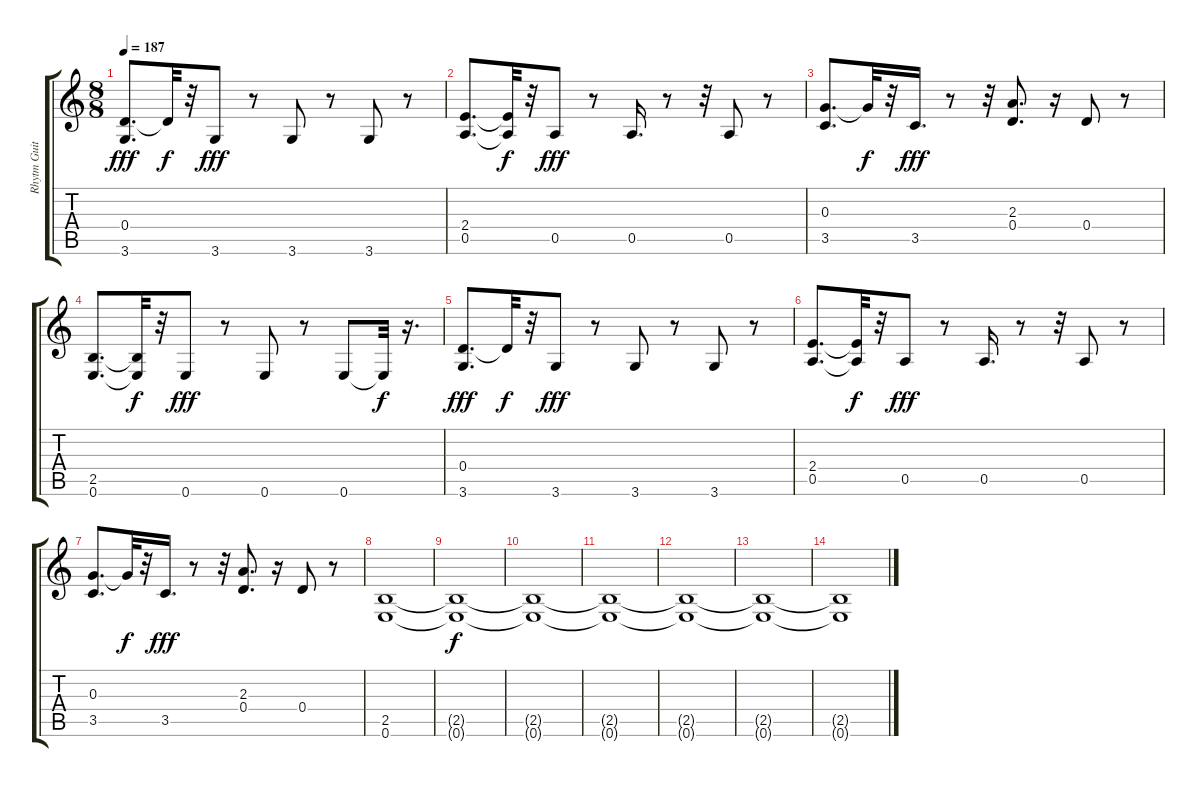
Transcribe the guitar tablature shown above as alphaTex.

\track ("Rhytm Guitar" "Rhytm Guit") {instrument distortionguitar}
\staff {score tabs}
\tuning (E4 B3 G3 D3 A2 E2) {hide}
\ts (8 8)
\tempo 187
\clef g2
\ks c
(0.4 3.6).8{d dy fff} 0.4{t}.32{dy f} r.32 3.6.8{dy fff} r.8 3.6.8 r.8 3.6.8 r.8 |
(2.4 0.5).8{d} (2.4{t} 0.5{t}).32{dy f} r.32 0.5.8{dy fff} r.8 0.5.16{d} r.8 r.32 0.5.8 r.8 |
(0.3 3.5).8{d} 0.3{t}.32{dy f} r.32 3.5.16{d dy fff} r.8 r.32 (2.3 0.4).8{d} r.16 0.4.8 r.8 |
(2.5 0.6).8{d} (2.5{t} 0.6{t}).32{dy f} r.32 0.6.8{dy fff} r.8 0.6.8 r.8 0.6.8 0.6{t}.32{dy f} r.16{d} |
(0.4 3.6).8{d dy fff} 0.4{t}.32{dy f} r.32 3.6.8{dy fff} r.8 3.6.8 r.8 3.6.8 r.8 |
(2.4 0.5).8{d} (2.4{t} 0.5{t}).32{dy f} r.32 0.5.8{dy fff} r.8 0.5.16{d} r.8 r.32 0.5.8 r.8 |
(0.3 3.5).8{d} 0.3{t}.32{dy f} r.32 3.5.16{d dy fff} r.8 r.32 (2.3 0.4).8{d} r.16 0.4.8 r.8 |
(2.5 0.6).1 |
(2.5{t} 0.6{t}).1{dy f} |
(2.5{t} 0.6{t}).1 |
(2.5{t} 0.6{t}).1 |
(2.5{t} 0.6{t}).1 |
(2.5{t} 0.6{t}).1 |
(2.5{t} 0.6{t}).1
